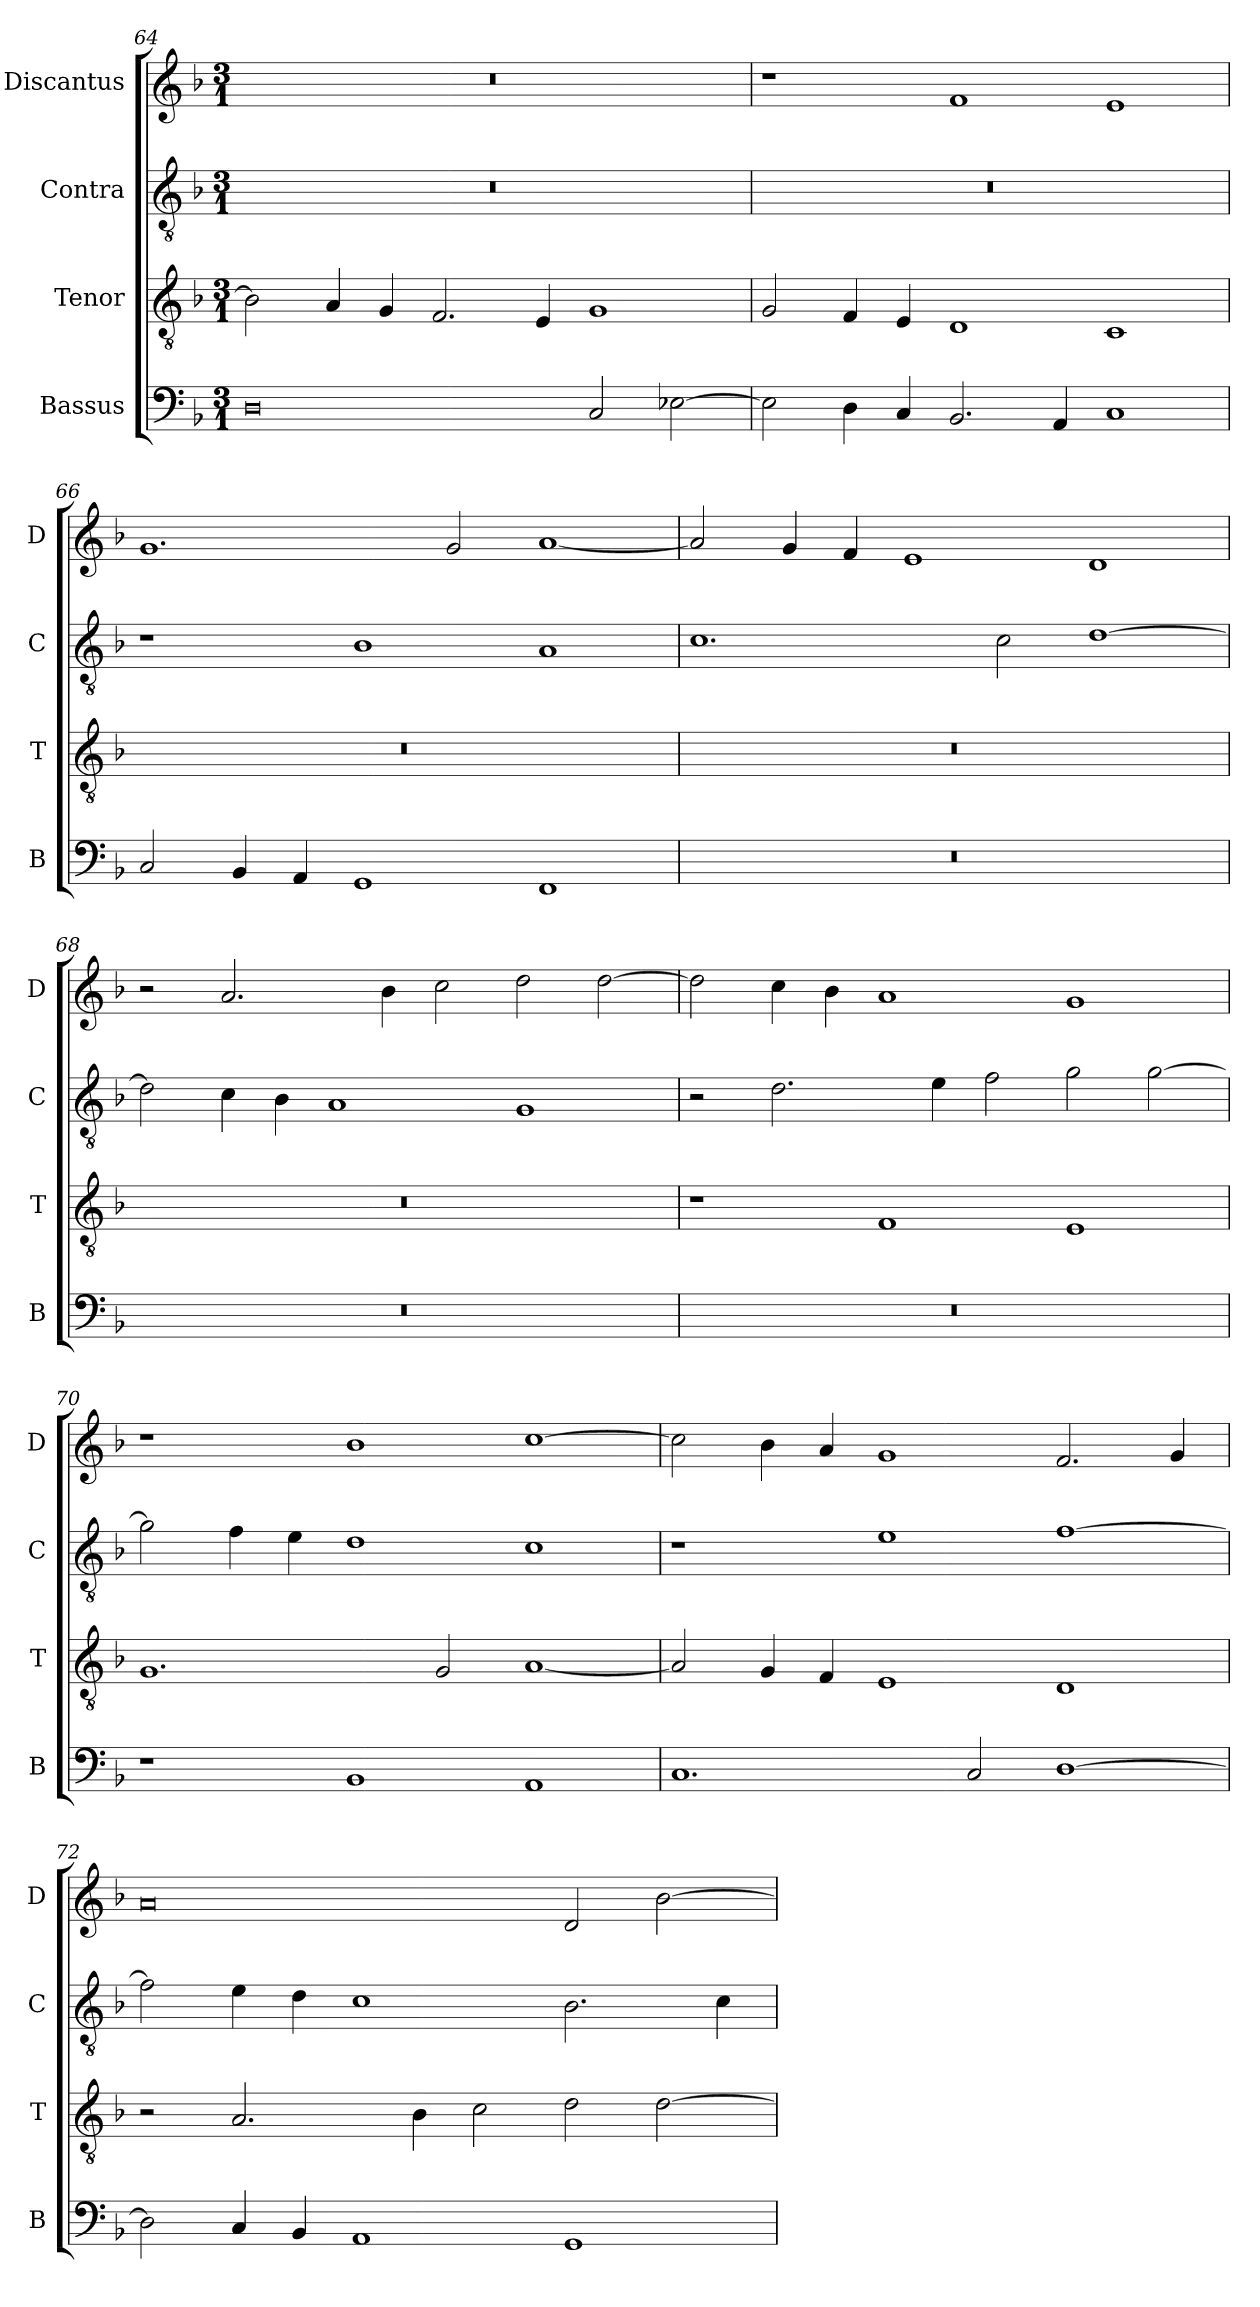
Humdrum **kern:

**kern	**kern	**kern	**kern
*part4	*part3	*part2	*part1
*staff4	*staff3	*staff2	*staff1
*I"Bassus	*I"Tenor	*I"Contra	*I"Discantus
*I'B	*I'T	*I'C	*I'D
*clefF4	*clefGv2	*clefGv2	*clefG2
*k[b-]	*k[b-]	*k[b-]	*k[b-]
*M3/1	*M3/1	*M3/1	*M3/1
=64	=64	=64	=64
0D	2B-\]	0.r	0.r
.	4A/	.	.
.	4G/	.	.
.	2.F/	.	.
.	4E/	.	.
2C/	1G	.	.
[2E-X\	.	.	.
=65	=65	=65	=65
2E-\]	2G/	0.r	1r
4D\	4F/	.	.
4C/	4E/	.	.
2.BB-/	1D	.	1f
4AA/	.	.	.
1C	1C	.	1e
=66	=66	=66	=66
2C/	0.r	1r	1.g
4BB-/	.	.	.
4AA/	.	.	.
1GG	.	1B-	.
.	.	.	2g/
1FF	.	1A	[1a
=67	=67	=67	=67
0.r	0.r	1.c	2a/]
.	.	.	4g/
.	.	.	4f/
.	.	.	1e
.	.	2c\	.
.	.	[1d	1d
=68	=68	=68	=68
0.r	0.r	2d\]	2r
.	.	4c\	2.a/
.	.	4B-\	.
.	.	1A	.
.	.	.	4b-\
.	.	.	2cc\
.	.	1G	2dd\
.	.	.	[2dd\
=69	=69	=69	=69
0.r	1r	2r	2dd\]
.	.	2.d\	4cc\
.	.	.	4b-\
.	1F	.	1a
.	.	4e\	.
.	.	2f\	.
.	1E	2g\	1g
.	.	[2g\	.
=70	=70	=70	=70
1r	1.G	2g\]	1r
.	.	4f\	.
.	.	4e\	.
1BB-	.	1d	1b-
.	2G/	.	.
1AA	[1A	1c	[1cc
=71	=71	=71	=71
1.C	2A/]	1r	2cc\]
.	4G/	.	4b-\
.	4F/	.	4a/
.	1E	1e	1g
2C/	.	.	.
[1D	1D	[1f	2.f/
.	.	.	4g/
=72	=72	=72	=72
2D\]	2r	2f\]	0a
4C/	2.A/	4e\	.
4BB-/	.	4d\	.
1AA	.	1c	.
.	4B-\	.	.
.	2c\	.	.
1GG	2d\	2.B-\	2d/
.	[2d\	.	[2b-\
.	.	4c\	.
=	=	=	=
*-	*-	*-	*-
